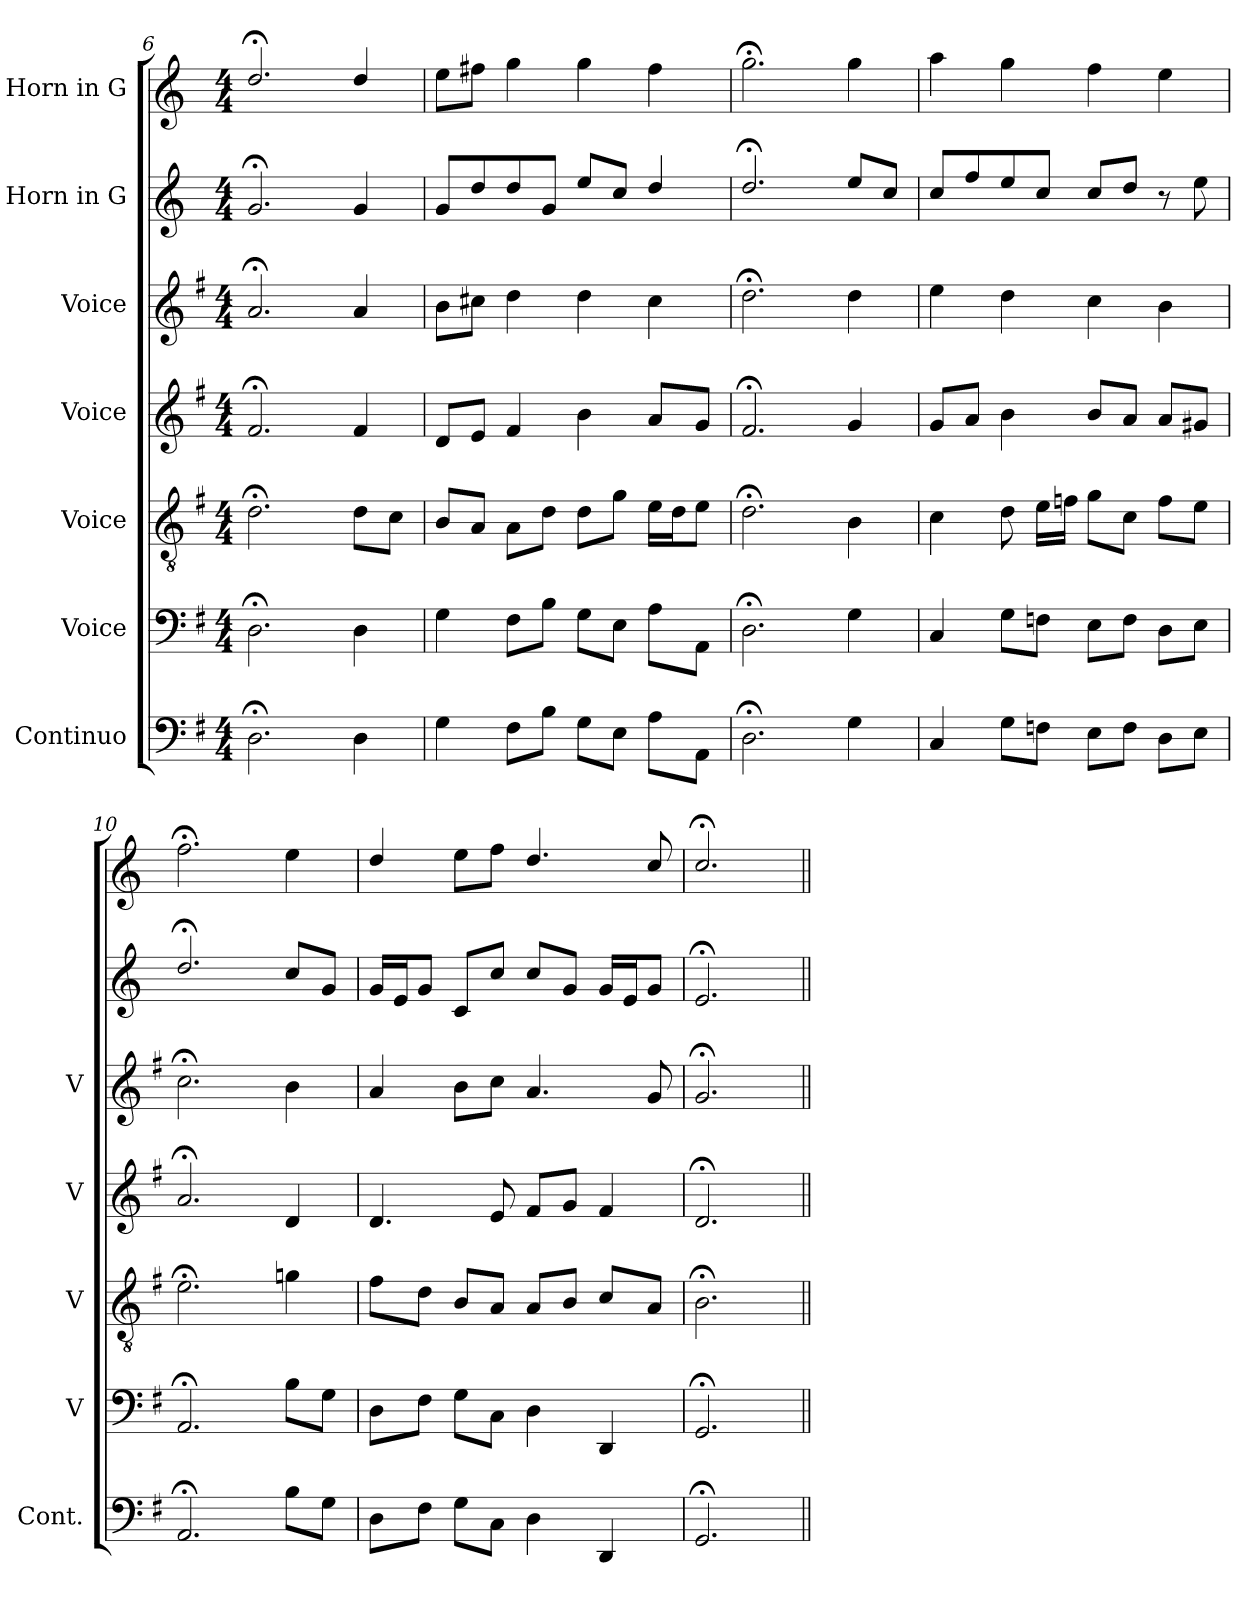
**kern	**kern	**kern	**kern	**kern	**kern	**kern
*part7	*part6	*part5	*part4	*part3	*part2	*part1
*staff7	*staff6	*staff5	*staff4	*staff3	*staff2	*staff1
*I"Continuo	*I"Voice	*I"Voice	*I"Voice	*I"Voice	*I"Horn in G	*I"Horn in G
*I'Cont.	*I'V	*I'V	*I'V	*I'V	*	*
*clefF4	*clefF4	*clefGv2	*clefG2	*clefG2	*clefG2	*clefG2
*ITrd7c12	*	*	*	*	*ITrd3c5	*ITrd3c5
*k[f#]	*k[f#]	*k[f#]	*k[f#]	*k[f#]	*k[f#]	*k[f#]
*M4/4	*M4/4	*M4/4	*M4/4	*M4/4	*M4/4	*M4/4
=6	=6	=6	=6	=6	=6	=6
2.DD;<\	2.D;<\	2.d;<\	2.f#;</	2.a;</	2.d;</	2.a;</
4DD\	4D\	8d\L	4f#/	4a/	4d/	4a/
.	.	8c\J	.	.	.	.
=7	=7	=7	=7	=7	=7	=7
4GG\	4G\	8B/L	8d/L	8b\L	8d/L	8b\L
.	.	8A/J	8e/J	8cc#X\J	8a/	8cc#X\J
8FF#\L	8F#\L	8A\L	4f#/	4dd\	8a/	4dd\
8BB\J	8B\J	8d\J	.	.	8d/J	.
8GG\L	8G\L	8d\L	4b\	4dd\	8b/L	4dd\
8EE\J	8E\J	8g\J	.	.	8g/J	.
8AA\L	8A\L	16e\LL	8a/L	4cc#\	4a/	4cc#\
.	.	16d\J	.	.	.	.
8AAA\J	8AA\J	8e\J	8g/J	.	.	.
=8	=8	=8	=8	=8	=8	=8
2.DD;<\	2.D;<\	2.d;<\	2.f#;</	2.dd;<\	2.a;</	2.dd;<\
4GG\	4G\	4B\	4g/	4dd\	8b/L	4dd\
.	.	.	.	.	8g/J	.
=9	=9	=9	=9	=9	=9	=9
4CC/	4C/	4c\	8g/L	4ee\	8g/L	4ee\
.	.	.	8a/J	.	8cc/	.
8GG\L	8G\L	8d\	4b\	4dd\	8b/	4dd\
8FFn\J	8Fn\J	16e\LL	.	.	8g/J	.
.	.	16fn\JJ	.	.	.	.
8EE\L	8E\L	8g\L	8b/L	4cc\	8g/L	4cc\
8FF\J	8F\J	8c\J	8a/J	.	8a/J	.
8DD\L	8D\L	8f\L	8a/L	4b\	8r	4b\
8EE\J	8E\J	8e\J	8g#X/J	.	8b\	.
!!LO:PB:g=z
=10	=10	=10	=10	=10	=10	=10
2.AAA;</	2.AA;</	2.e;<\	2.a;</	2.cc;<\	2.a;</	2.cc;<\
8BB\L	8B\L	4gn\	4d/	4b\	8g/L	4b\
8GG\J	8G\J	.	.	.	8d/J	.
=11	=11	=11	=11	=11	=11	=11
8DD\L	8D\L	8f#\L	4.d/	4a/	16d/LL	4a/
.	.	.	.	.	16B/J	.
8FF#\J	8F#\J	8d\J	.	.	8d/J	.
8GG\L	8G\L	8B/L	.	8b\L	8G/L	8b\L
8CC\J	8C\J	8A/J	8e/	8cc\J	8g/J	8cc\J
4DD\	4D\	8A/L	8f#/L	4.a/	8g/L	4.a/
.	.	8B/J	8g/J	.	8d/J	.
4DDD/	4DD/	8c/L	4f#/	.	16d/LL	.
.	.	.	.	.	16B/J	.
.	.	8A/J	.	8g/	8d/J	8g/
=12	=12	=12	=12	=12	=12	=12
2.GGG;</	2.GG;</	2.B;<\	2.d;</	2.g;</	2.B;</	2.g;</
=||	=||	=||	=||	=||	=||	=||
*-	*-	*-	*-	*-	*-	*-
